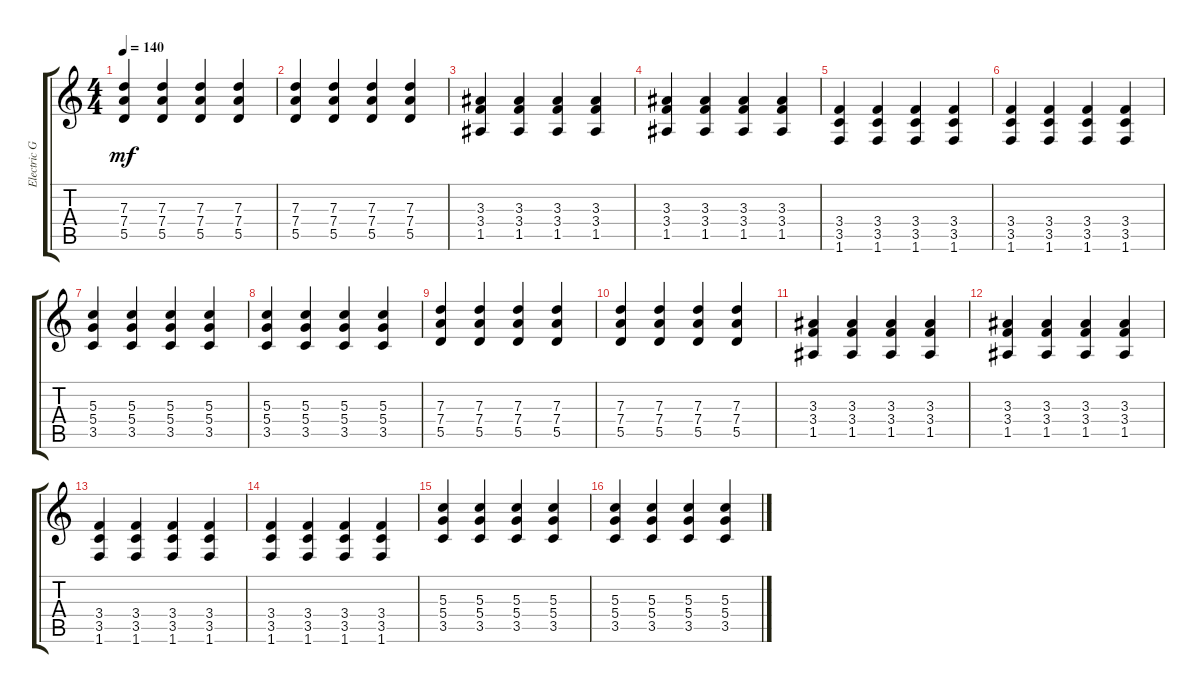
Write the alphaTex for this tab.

\track ("Electric Guitar" "Electric G") {instrument distortionguitar}
\staff {score tabs}
\tuning (E4 B3 G3 D3 A2 E2) {hide}
\ts (4 4)
\tempo 140
\clef g2
\ks c
(7.3 7.4 5.5).4{dy mf} (7.3 7.4 5.5).4 (7.3 7.4 5.5).4 (7.3 7.4 5.5).4 |
(7.3 7.4 5.5).4 (7.3 7.4 5.5).4 (7.3 7.4 5.5).4 (7.3 7.4 5.5).4 |
(3.3 3.4 1.5).4 (3.3 3.4 1.5).4 (3.3 3.4 1.5).4 (3.3 3.4 1.5).4 |
(3.3 3.4 1.5).4 (3.3 3.4 1.5).4 (3.3 3.4 1.5).4 (3.3 3.4 1.5).4 |
(3.4 3.5 1.6).4 (3.4 3.5 1.6).4 (3.4 3.5 1.6).4 (3.4 3.5 1.6).4 |
(3.4 3.5 1.6).4 (3.4 3.5 1.6).4 (3.4 3.5 1.6).4 (3.4 3.5 1.6).4 |
(5.3 5.4 3.5).4 (5.3 5.4 3.5).4 (5.3 5.4 3.5).4 (5.3 5.4 3.5).4 |
(5.3 5.4 3.5).4 (5.3 5.4 3.5).4 (5.3 5.4 3.5).4 (5.3 5.4 3.5).4 |
(7.3 7.4 5.5).4 (7.3 7.4 5.5).4 (7.3 7.4 5.5).4 (7.3 7.4 5.5).4 |
(7.3 7.4 5.5).4 (7.3 7.4 5.5).4 (7.3 7.4 5.5).4 (7.3 7.4 5.5).4 |
(3.3 3.4 1.5).4 (3.3 3.4 1.5).4 (3.3 3.4 1.5).4 (3.3 3.4 1.5).4 |
(3.3 3.4 1.5).4 (3.3 3.4 1.5).4 (3.3 3.4 1.5).4 (3.3 3.4 1.5).4 |
(3.4 3.5 1.6).4 (3.4 3.5 1.6).4 (3.4 3.5 1.6).4 (3.4 3.5 1.6).4 |
(3.4 3.5 1.6).4 (3.4 3.5 1.6).4 (3.4 3.5 1.6).4 (3.4 3.5 1.6).4 |
(5.3 5.4 3.5).4 (5.3 5.4 3.5).4 (5.3 5.4 3.5).4 (5.3 5.4 3.5).4 |
(5.3 5.4 3.5).4 (5.3 5.4 3.5).4 (5.3 5.4 3.5).4 (5.3 5.4 3.5).4
